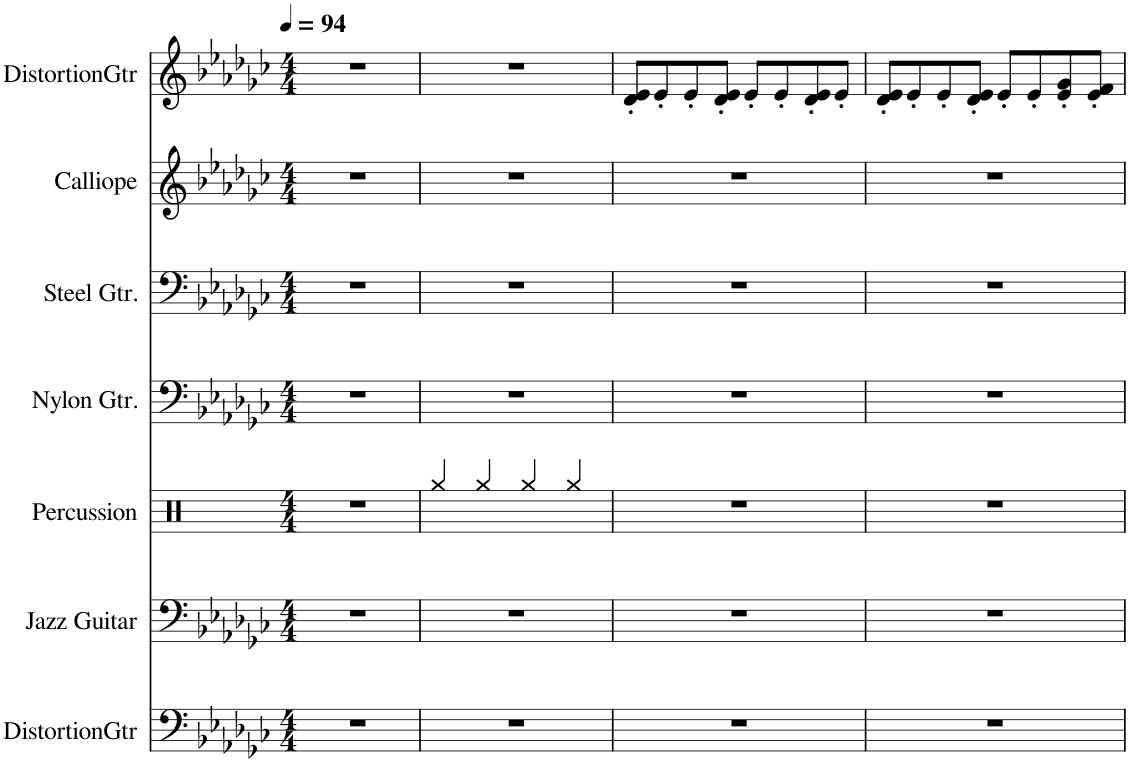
**kern	**kern	**kern	**kern	**kern	**kern	**kern
*part7	*part6	*part5	*part4	*part3	*part2	*part1
*staff7	*staff6	*staff5	*staff4	*staff3	*staff2	*staff1
*I"DistortionGtr	*I"Jazz Guitar	*I"Percussion	*I"Nylon Gtr.	*I"Steel Gtr.	*I"Calliope	*I"DistortionGtr
*clefF4	*clefF4	*clefX	*clefF4	*clefF4	*clefG2	*clefG2
*k[b-e-a-d-g-c-]	*k[b-e-a-d-g-c-]	*k[]	*k[b-e-a-d-g-c-]	*k[b-e-a-d-g-c-]	*k[b-e-a-d-g-c-]	*k[b-e-a-d-g-c-]
*M4/4	*M4/4	*M4/4	*M4/4	*M4/4	*M4/4	*M4/4
*MM94	*MM94	*MM94	*MM94	*MM94	*MM94	*MM94
=1	=1	=1	=1	=1	=1	=1
1r	1r	1r	1r	1r	1r	1r
=2	=2	=2	=2	=2	=2	=2
1r	1r	4Rgg/	1r	1r	1r	1r
.	.	4Rgg/	.	.	.	.
.	.	4Rgg/	.	.	.	.
.	.	4Rgg/	.	.	.	.
=3	=3	=3	=3	=3	=3	=3
1r	1r	1r	1r	1r	1r	8d-/' 8e-/'L
.	.	.	.	.	.	8e-'/
.	.	.	.	.	.	8e-'/
.	.	.	.	.	.	8d-/' 8e-/'J
.	.	.	.	.	.	8e-'/L
.	.	.	.	.	.	8e-'/
.	.	.	.	.	.	8d-/' 8e-/'
.	.	.	.	.	.	8e-'/J
=4	=4	=4	=4	=4	=4	=4
1r	1r	1r	1r	1r	1r	8d-/' 8e-/'L
.	.	.	.	.	.	8e-'/
.	.	.	.	.	.	8e-'/
.	.	.	.	.	.	8d-/' 8e-/'J
.	.	.	.	.	.	8e-'/L
.	.	.	.	.	.	8e-'/
.	.	.	.	.	.	8e-/' 8g-/'
.	.	.	.	.	.	8e-/' 8f/'J
=	=	=	=	=	=	=
*-	*-	*-	*-	*-	*-	*-
